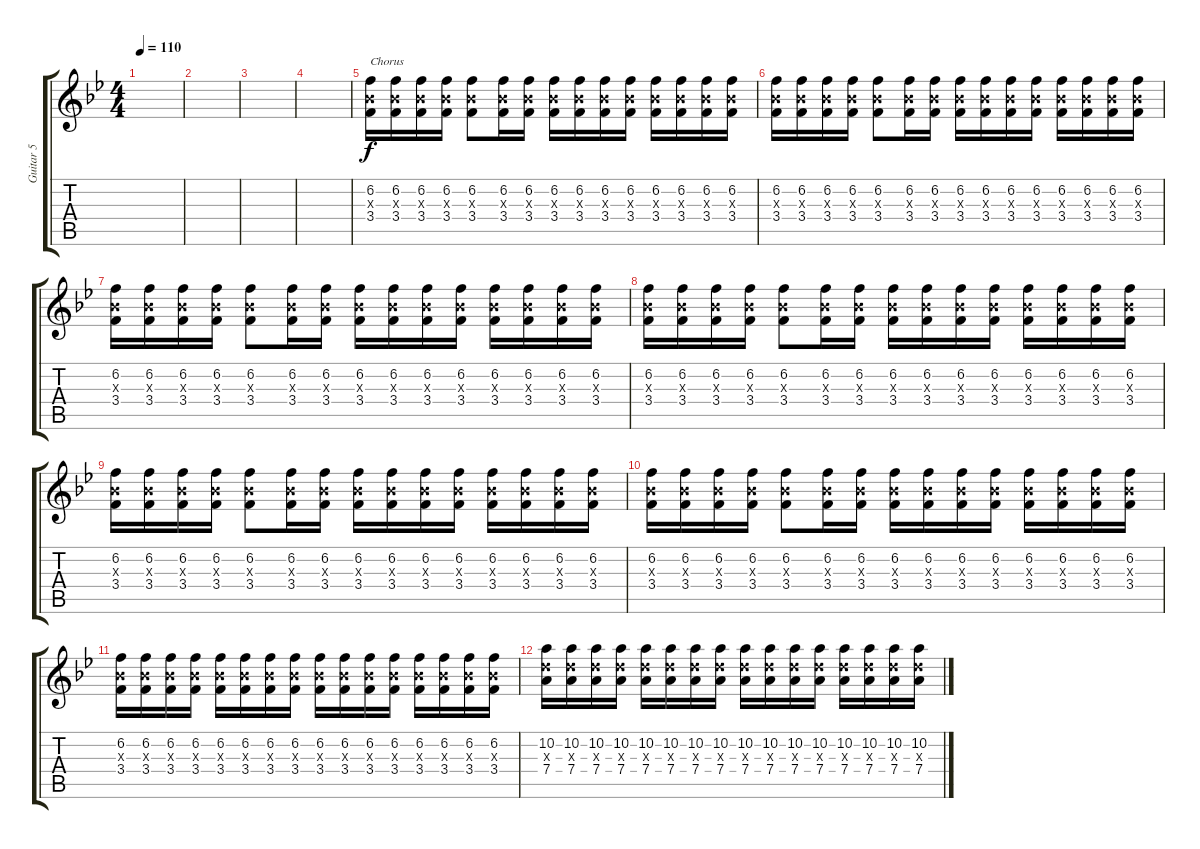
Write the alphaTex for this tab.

\track ("Guitar 5" "Guitar 5") {instrument distortionguitar}
\staff {score tabs}
\tuning (E4 B3 G3 D3 A2 E2) {hide}
\ts (4 4)
\tempo 110
\clef g2
\ks bb
|
|
|
|
(6.2 3.3{x} 3.4).16{txt "Chorus"} (6.2 3.3{x} 3.4).16 (6.2 3.3{x} 3.4).16 (6.2 3.3{x} 3.4).16 (6.2 3.3{x} 3.4).8 (6.2 3.3{x} 3.4).16 (6.2 3.3{x} 3.4).16 (6.2 3.3{x} 3.4).16 (6.2 3.3{x} 3.4).16 (6.2 3.3{x} 3.4).16 (6.2 3.3{x} 3.4).16 (6.2 3.3{x} 3.4).16 (6.2 3.3{x} 3.4).16 (6.2 3.3{x} 3.4).16 (6.2 3.3{x} 3.4).16 |
(6.2 3.3{x} 3.4).16 (6.2 3.3{x} 3.4).16 (6.2 3.3{x} 3.4).16 (6.2 3.3{x} 3.4).16 (6.2 3.3{x} 3.4).8 (6.2 3.3{x} 3.4).16 (6.2 3.3{x} 3.4).16 (6.2 3.3{x} 3.4).16 (6.2 3.3{x} 3.4).16 (6.2 3.3{x} 3.4).16 (6.2 3.3{x} 3.4).16 (6.2 3.3{x} 3.4).16 (6.2 3.3{x} 3.4).16 (6.2 3.3{x} 3.4).16 (6.2 3.3{x} 3.4).16 |
(6.2 3.3{x} 3.4).16 (6.2 3.3{x} 3.4).16 (6.2 3.3{x} 3.4).16 (6.2 3.3{x} 3.4).16 (6.2 3.3{x} 3.4).8 (6.2 3.3{x} 3.4).16 (6.2 3.3{x} 3.4).16 (6.2 3.3{x} 3.4).16 (6.2 3.3{x} 3.4).16 (6.2 3.3{x} 3.4).16 (6.2 3.3{x} 3.4).16 (6.2 3.3{x} 3.4).16 (6.2 3.3{x} 3.4).16 (6.2 3.3{x} 3.4).16 (6.2 3.3{x} 3.4).16 |
(6.2 3.3{x} 3.4).16 (6.2 3.3{x} 3.4).16 (6.2 3.3{x} 3.4).16 (6.2 3.3{x} 3.4).16 (6.2 3.3{x} 3.4).8 (6.2 3.3{x} 3.4).16 (6.2 3.3{x} 3.4).16 (6.2 3.3{x} 3.4).16 (6.2 3.3{x} 3.4).16 (6.2 3.3{x} 3.4).16 (6.2 3.3{x} 3.4).16 (6.2 3.3{x} 3.4).16 (6.2 3.3{x} 3.4).16 (6.2 3.3{x} 3.4).16 (6.2 3.3{x} 3.4).16 |
(6.2 3.3{x} 3.4).16 (6.2 3.3{x} 3.4).16 (6.2 3.3{x} 3.4).16 (6.2 3.3{x} 3.4).16 (6.2 3.3{x} 3.4).8 (6.2 3.3{x} 3.4).16 (6.2 3.3{x} 3.4).16 (6.2 3.3{x} 3.4).16 (6.2 3.3{x} 3.4).16 (6.2 3.3{x} 3.4).16 (6.2 3.3{x} 3.4).16 (6.2 3.3{x} 3.4).16 (6.2 3.3{x} 3.4).16 (6.2 3.3{x} 3.4).16 (6.2 3.3{x} 3.4).16 |
(6.2 3.3{x} 3.4).16 (6.2 3.3{x} 3.4).16 (6.2 3.3{x} 3.4).16 (6.2 3.3{x} 3.4).16 (6.2 3.3{x} 3.4).8 (6.2 3.3{x} 3.4).16 (6.2 3.3{x} 3.4).16 (6.2 3.3{x} 3.4).16 (6.2 3.3{x} 3.4).16 (6.2 3.3{x} 3.4).16 (6.2 3.3{x} 3.4).16 (6.2 3.3{x} 3.4).16 (6.2 3.3{x} 3.4).16 (6.2 3.3{x} 3.4).16 (6.2 3.3{x} 3.4).16 |
(6.2 3.3{x} 3.4).16 (6.2 3.3{x} 3.4).16 (6.2 3.3{x} 3.4).16 (6.2 3.3{x} 3.4).16 (6.2 3.3{x} 3.4).16 (6.2 3.3{x} 3.4).16 (6.2 3.3{x} 3.4).16 (6.2 3.3{x} 3.4).16 (6.2 3.3{x} 3.4).16 (6.2 3.3{x} 3.4).16 (6.2 3.3{x} 3.4).16 (6.2 3.3{x} 3.4).16 (6.2 3.3{x} 3.4).16 (6.2 3.3{x} 3.4).16 (6.2 3.3{x} 3.4).16 (6.2 3.3{x} 3.4).16 |
(10.2 7.3{x} 7.4).16 (10.2 7.3{x} 7.4).16 (10.2 7.3{x} 7.4).16 (10.2 7.3{x} 7.4).16 (10.2 7.3{x} 7.4).16 (10.2 7.3{x} 7.4).16 (10.2 7.3{x} 7.4).16 (10.2 7.3{x} 7.4).16 (10.2 7.3{x} 7.4).16 (10.2 7.3{x} 7.4).16 (10.2 7.3{x} 7.4).16 (10.2 7.3{x} 7.4).16 (10.2 7.3{x} 7.4).16 (10.2 7.3{x} 7.4).16 (10.2 7.3{x} 7.4).16 (10.2 7.3{x} 7.4).16
